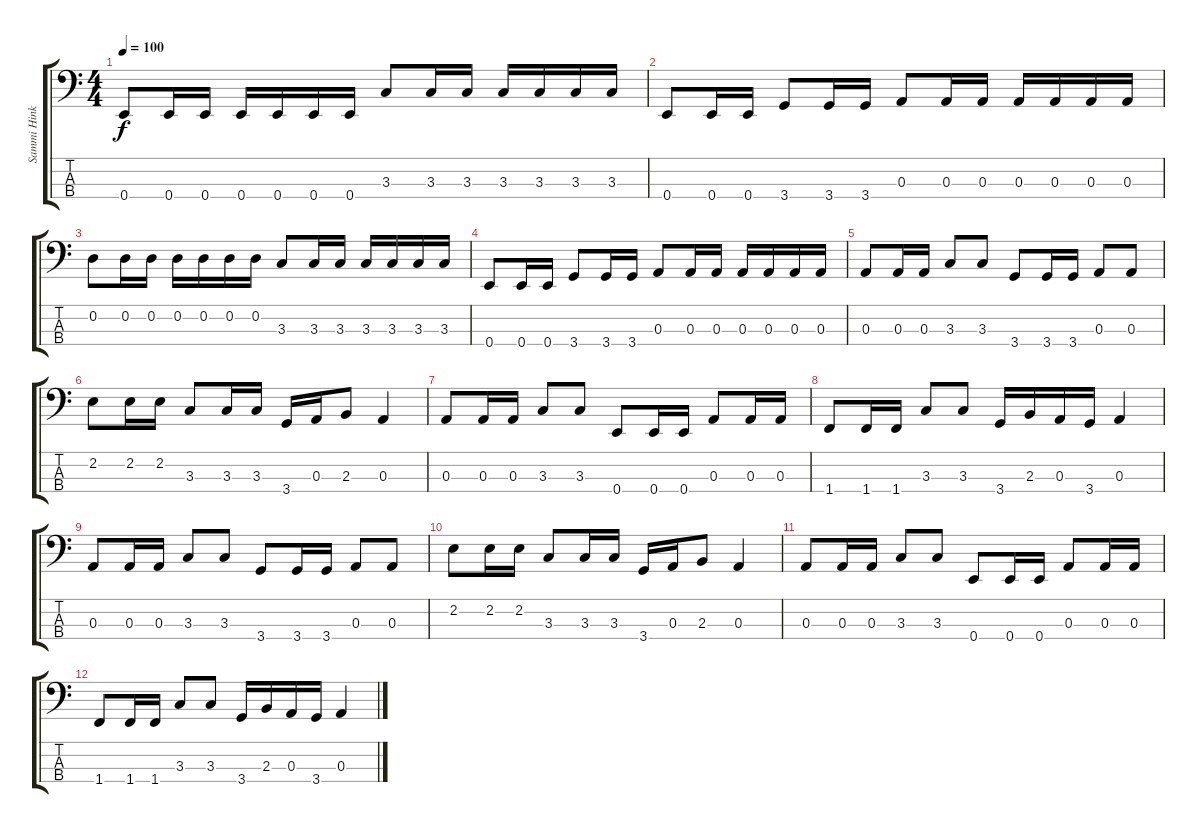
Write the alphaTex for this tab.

\track ("Sammi Hinkka" "Sammi Hink") {solo instrument electricbassfinger}
\staff {score tabs}
\tuning (G2 D2 A1 E1) {hide}
\ts (4 4)
\tempo 100
\clef f4
\ks c
0.4.8{dy f} 0.4.16 0.4.16 0.4.16 0.4.16 0.4.16 0.4.16 3.3.8 3.3.16 3.3.16 3.3.16 3.3.16 3.3.16 3.3.16 |
0.4.8 0.4.16 0.4.16 3.4.8 3.4.16 3.4.16 0.3.8 0.3.16 0.3.16 0.3.16 0.3.16 0.3.16 0.3.16 |
0.2.8 0.2.16 0.2.16 0.2.16 0.2.16 0.2.16 0.2.16 3.3.8 3.3.16 3.3.16 3.3.16 3.3.16 3.3.16 3.3.16 |
0.4.8 0.4.16 0.4.16 3.4.8 3.4.16 3.4.16 0.3.8 0.3.16 0.3.16 0.3.16 0.3.16 0.3.16 0.3.16 |
0.3.8 0.3.16 0.3.16 3.3.8 3.3.8 3.4.8 3.4.16 3.4.16 0.3.8 0.3.8 |
2.2.8 2.2.16 2.2.16 3.3.8 3.3.16 3.3.16 3.4.16 0.3.16 2.3.8 0.3.4 |
0.3.8 0.3.16 0.3.16 3.3.8 3.3.8 0.4.8 0.4.16 0.4.16 0.3.8 0.3.16 0.3.16 |
1.4.8 1.4.16 1.4.16 3.3.8 3.3.8 3.4.16 2.3.16 0.3.16 3.4.16 0.3.4 |
0.3.8 0.3.16 0.3.16 3.3.8 3.3.8 3.4.8 3.4.16 3.4.16 0.3.8 0.3.8 |
2.2.8 2.2.16 2.2.16 3.3.8 3.3.16 3.3.16 3.4.16 0.3.16 2.3.8 0.3.4 |
0.3.8 0.3.16 0.3.16 3.3.8 3.3.8 0.4.8 0.4.16 0.4.16 0.3.8 0.3.16 0.3.16 |
1.4.8 1.4.16 1.4.16 3.3.8 3.3.8 3.4.16 2.3.16 0.3.16 3.4.16 0.3.4
